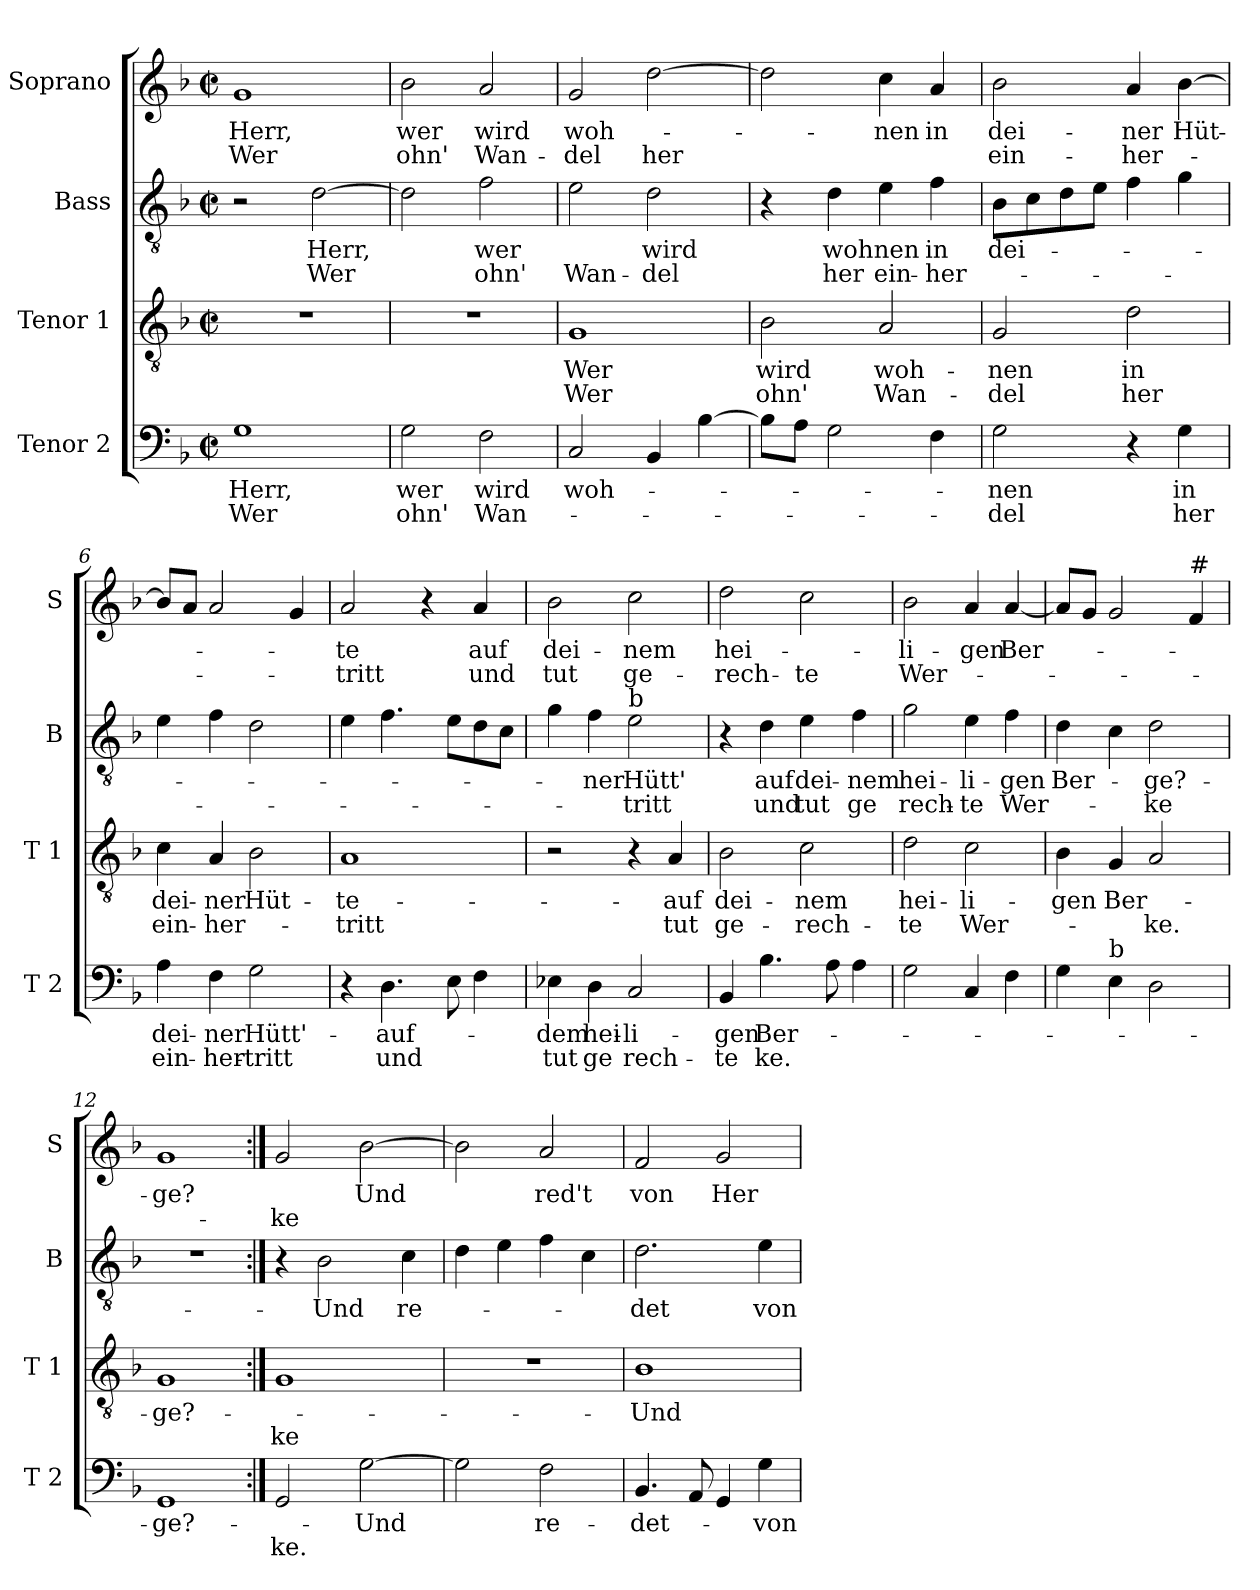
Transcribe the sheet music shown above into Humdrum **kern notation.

**kern	**text	**text	**kern	**text	**text	**kern	**text	**text	**kern	**text	**text
*part4	*part4	*part4	*part3	*part3	*part3	*part2	*part2	*part2	*part1	*part1	*part1
*staff4	*staff4	*staff4	*staff3	*staff3	*staff3	*staff2	*staff2	*staff2	*staff1	*staff1	*staff1
*I"Tenor 2	*	*	*I"Tenor 1	*	*	*I"Bass	*	*	*I"Soprano	*	*
*I'T 2	*	*	*I'T 1	*	*	*I'B	*	*	*I'S	*	*
*clefF4	*	*	*clefGv2	*	*	*clefGv2	*	*	*clefG2	*	*
*k[b-]	*	*	*k[b-]	*	*	*k[b-]	*	*	*k[b-]	*	*
*M2/2	*	*	*M2/2	*	*	*M2/2	*	*	*M2/2	*	*
*met(c|)	*	*	*met(c|)	*	*	*met(c|)	*	*	*met(c|)	*	*
=1	=1	=1	=1	=1	=1	=1	=1	=1	=1	=1	=1
!	!LO:LY:b	!LO:LY:b	!	!	!	!	!	!	!	!LO:LY:b	!LO:LY:b
1G	Herr,	Wer	1r	.	.	2r	.	.	1g	Herr,	Wer
!	!	!	!	!	!	!	!LO:LY:b	!LO:LY:b	!	!	!
.	.	.	.	.	.	[2d\	Herr,	Wer	.	.	.
=2	=2	=2	=2	=2	=2	=2	=2	=2	=2	=2	=2
!	!LO:LY:b	!LO:LY:b	!	!	!	!	!	!	!	!LO:LY:b	!LO:LY:b
2G\	wer	ohn'	1r	.	.	2d\]	.	.	2b-\	wer	ohn'
!	!LO:LY:b	!LO:LY:b	!	!	!	!	!LO:LY:b	!LO:LY:b	!	!LO:LY:b	!LO:LY:b
2F\	wird	Wan-	.	.	.	2f\	wer	ohn'	2a/	wird	Wan-
=3	=3	=3	=3	=3	=3	=3	=3	=3	=3	=3	=3
!	!LO:LY:b	!	!	!LO:LY:b	!LO:LY:b	!	!	!LO:LY:b	!	!LO:LY:b	!LO:LY:b
2C/	woh-	.	1G	Wer	Wer	2e\	.	Wan-	2g/	woh-	-del
!	!	!	!	!	!	!	!LO:LY:b	!LO:LY:b	!	!	!LO:LY:b
4BB-/	.	.	.	.	.	2d\	wird	-del	[2dd\	.	her
[4B-\	.	.	.	.	.	.	.	.	.	.	.
=4	=4	=4	=4	=4	=4	=4	=4	=4	=4	=4	=4
!	!	!	!	!LO:LY:b	!LO:LY:b	!	!	!	!	!	!
8B-L]	.	.	2B-\	wird	ohn'	4r	.	.	2dd\]	.	.
8AJ	.	.	.	.	.	.	.	.	.	.	.
!	!	!	!	!	!	!	!LO:LY:b	!LO:LY:b	!	!	!
2G\	.	.	.	.	.	4d\	woh	her	.	.	.
!	!	!	!	!LO:LY:b	!LO:LY:b	!	!LO:LY:b	!LO:LY:b	!	!LO:LY:b	!
.	.	.	2A/	woh-	Wan-	4e\	nen	ein-	4cc\	-nen	.
!	!	!	!	!	!	!	!LO:LY:b	!LO:LY:b	!	!LO:LY:b	!
4F\	.	.	.	.	.	4f\	in	-her-	4a/	in	.
=5	=5	=5	=5	=5	=5	=5	=5	=5	=5	=5	=5
!	!LO:LY:b	!LO:LY:b	!	!LO:LY:b	!LO:LY:b	!	!LO:LY:b	!	!	!LO:LY:b	!LO:LY:b
2G\	-nen	-del	2G/	-nen	-del	8B-L	dei-	.	2b-\	dei-	ein-
.	.	.	.	.	.	8c	.	.	.	.	.
.	.	.	.	.	.	8d	.	.	.	.	.
.	.	.	.	.	.	8eJ	.	.	.	.	.
!	!	!	!	!LO:LY:b	!LO:LY:b	!	!	!	!	!LO:LY:b	!LO:LY:b
4r	.	.	2d\	in	her	4f\	.	.	4a/	-ner	-her-
!	!LO:LY:b	!LO:LY:b	!	!	!	!	!	!	!	!LO:LY:b	!
4G\	in	her	.	.	.	4g\	.	.	[4b-\	Hüt-	.
=6	=6	=6	=6	=6	=6	=6	=6	=6	=6	=6	=6
!	!LO:LY:b	!LO:LY:b	!	!LO:LY:b	!LO:LY:b	!	!	!	!	!	!
4A\	dei-	ein-	4c\	dei-	ein-	4e\	.	.	8b-L]	.	.
.	.	.	.	.	.	.	.	.	8aJ	.	.
!	!LO:LY:b	!LO:LY:b	!	!LO:LY:b	!LO:LY:b	!	!	!	!	!	!
4F\	-ner	-her-	4A/	-ner	-her-	4f\	.	.	2a/	.	.
!	!LO:LY:b	!LO:LY:b	!	!LO:LY:b	!	!	!	!	!	!	!
2G\	Hütt'-	-tritt	2B-\	Hüt-	.	2d\	.	.	.	.	.
.	.	.	.	.	.	.	.	.	4g/	.	.
!!LO:LB:g=z
=7	=7	=7	=7	=7	=7	=7	=7	=7	=7	=7	=7
!	!	!	!	!LO:LY:b	!LO:LY:b	!	!	!	!	!LO:LY:b	!LO:LY:b
4r	.	.	1A	-te-	-tritt	4e\	.	.	2a/	-te	-tritt
!	!LO:LY:b	!LO:LY:b	!	!	!	!	!	!	!	!	!
4.D\	-auf-	und	.	.	.	4.f\	.	.	.	.	.
.	.	.	.	.	.	.	.	.	4r	.	.
8E\	.	.	.	.	.	8eL	.	.	.	.	.
!	!	!	!	!	!	!	!	!	!	!LO:LY:b	!LO:LY:b
4F\	.	.	.	.	.	8d	.	.	4a/	auf	und
.	.	.	.	.	.	8cJ	.	.	.	.	.
=8	=8	=8	=8	=8	=8	=8	=8	=8	=8	=8	=8
!	!LO:LY:b	!LO:LY:b	!	!	!	!	!	!	!	!LO:LY:b	!LO:LY:b
4E-X\	-dem	tut	2r	.	.	4g\	.	.	2b-\	dei-	tut
!	!LO:LY:b	!LO:LY:b	!	!	!	!	!LO:LY:b	!	!	!	!
4D\	hei-	ge	.	.	.	4f\	-ner	.	.	.	.
!	!	!	!	!	!	!LO:TX:a:t=b	!	!	!	!	!
!	!LO:LY:b	!LO:LY:b	!	!	!	!	!LO:LY:b	!LO:LY:b	!	!LO:LY:b	!LO:LY:b
2C/	-li-	rech-	4r	.	.	2e\	Hütt'	-tritt	2cc\	-nem	ge-
!	!	!	!	!LO:LY:b	!LO:LY:b	!	!	!	!	!	!
.	.	.	4A/	-auf	tut	.	.	.	.	.	.
=9	=9	=9	=9	=9	=9	=9	=9	=9	=9	=9	=9
!	!LO:LY:b	!LO:LY:b	!	!LO:LY:b	!LO:LY:b	!	!	!	!	!LO:LY:b	!LO:LY:b
4BB-/	-gen	-te	2B-\	dei-	ge-	4r	.	.	2dd\	hei-	-rech-
!	!LO:LY:b	!LO:LY:b	!	!	!	!	!LO:LY:b	!LO:LY:b	!	!	!
4.B-\	Ber-	ke.	.	.	.	4d\	auf	und	.	.	.
!	!	!	!	!LO:LY:b	!LO:LY:b	!	!LO:LY:b	!LO:LY:b	!	!	!LO:LY:b
.	.	.	2c\	-nem	-rech-	4e\	dei-	tut	2cc\	.	-te
8A\	.	.	.	.	.	.	.	.	.	.	.
!	!	!	!	!	!	!	!LO:LY:b	!LO:LY:b	!	!	!
4A\	.	.	.	.	.	4f\	-nem	ge	.	.	.
=10	=10	=10	=10	=10	=10	=10	=10	=10	=10	=10	=10
!	!	!	!	!LO:LY:b	!LO:LY:b	!	!LO:LY:b	!LO:LY:b	!	!LO:LY:b	!LO:LY:b
2G\	.	.	2d\	hei-	-te	2g\	hei-	rech-	2b-\	-li-	Wer-
!	!	!	!	!LO:LY:b	!LO:LY:b	!	!LO:LY:b	!LO:LY:b	!	!LO:LY:b	!
4C/	.	.	2c\	-li-	Wer-	4e\	-li-	-te	4a/	-gen	.
!	!	!	!	!	!	!	!LO:LY:b	!LO:LY:b	!	!LO:LY:b	!
4F\	.	.	.	.	.	4f\	-gen	Wer-	[4a/	Ber-	.
=11	=11	=11	=11	=11	=11	=11	=11	=11	=11	=11	=11
!	!	!	!	!LO:LY:b	!	!	!LO:LY:b	!	!	!	!
4G\	.	.	4B-\	-gen	.	4d\	Ber-	.	8aL]	.	.
.	.	.	.	.	.	.	.	.	8gJ	.	.
!LO:TX:a:t=b	!	!	!	!	!	!	!	!	!	!	!
!	!	!	!	!LO:LY:b	!	!	!	!	!	!	!
4E\	.	.	4G/	Ber-	.	4c\	.	.	2g/	.	.
!	!	!	!	!	!LO:LY:b	!	!LO:LY:b	!LO:LY:b	!	!	!
2D\	.	.	2A/	.	-ke.	2d\	-ge?-	-ke	.	.	.
!	!	!	!	!	!	!	!	!	!LO:TX:a:t=#	!	!
.	.	.	.	.	.	.	.	.	4f/	.	.
=12	=12	=12	=12	=12	=12	=12	=12	=12	=12	=12	=12
!	!LO:LY:b	!	!	!LO:LY:b	!	!	!	!	!	!LO:LY:b	!
1GG	-ge?-	.	1G	-ge?-	.	1r	.	.	1g	-ge?	.
!!LO:PB:g=z
=13:|!	=13:|!	=13:|!	=13:|!	=13:|!	=13:|!	=13:|!	=13:|!	=13:|!	=13:|!	=13:|!	=13:|!
!	!	!LO:LY:b	!	!	!LO:LY:b	!	!	!	!	!	!LO:LY:b
2GG/	.	ke.	1G	.	ke	4r	.	.	2g/	.	-ke
!	!	!	!	!	!	!	!LO:LY:b	!	!	!	!
.	.	.	.	.	.	2B-\	-Und	.	.	.	.
!	!LO:LY:b	!	!	!	!	!	!	!	!	!LO:LY:b	!
[2G\	-Und	.	.	.	.	.	.	.	[2b-\	Und	.
!	!	!	!	!	!	!	!LO:LY:b	!	!	!	!
.	.	.	.	.	.	4c\	re-	.	.	.	.
=14	=14	=14	=14	=14	=14	=14	=14	=14	=14	=14	=14
2G\]	.	.	1r	.	.	4d\	.	.	2b-\]	.	.
.	.	.	.	.	.	4e\	.	.	.	.	.
!	!LO:LY:b	!	!	!	!	!	!	!	!	!LO:LY:b	!
2F\	re-	.	.	.	.	4f\	.	.	2a/	red't	.
.	.	.	.	.	.	4c\	.	.	.	.	.
=15	=15	=15	=15	=15	=15	=15	=15	=15	=15	=15	=15
!	!LO:LY:b	!	!	!LO:LY:b	!	!	!LO:LY:b	!	!	!LO:LY:b	!
4.BB-/	-det-	.	1B-	-Und	.	2.d\	-det	.	2f/	von	.
8AA/	.	.	.	.	.	.	.	.	.	.	.
!	!	!	!	!	!	!	!	!	!	!LO:LY:b	!
4GG/	.	.	.	.	.	.	.	.	2g/	Her-	.
!	!LO:LY:b	!	!	!	!	!	!LO:LY:b	!	!	!	!
4G\	-von	.	.	.	.	4e\	von	.	.	.	.
=	=	=	=	=	=	=	=	=	=	=	=
*-	*-	*-	*-	*-	*-	*-	*-	*-	*-	*-	*-
